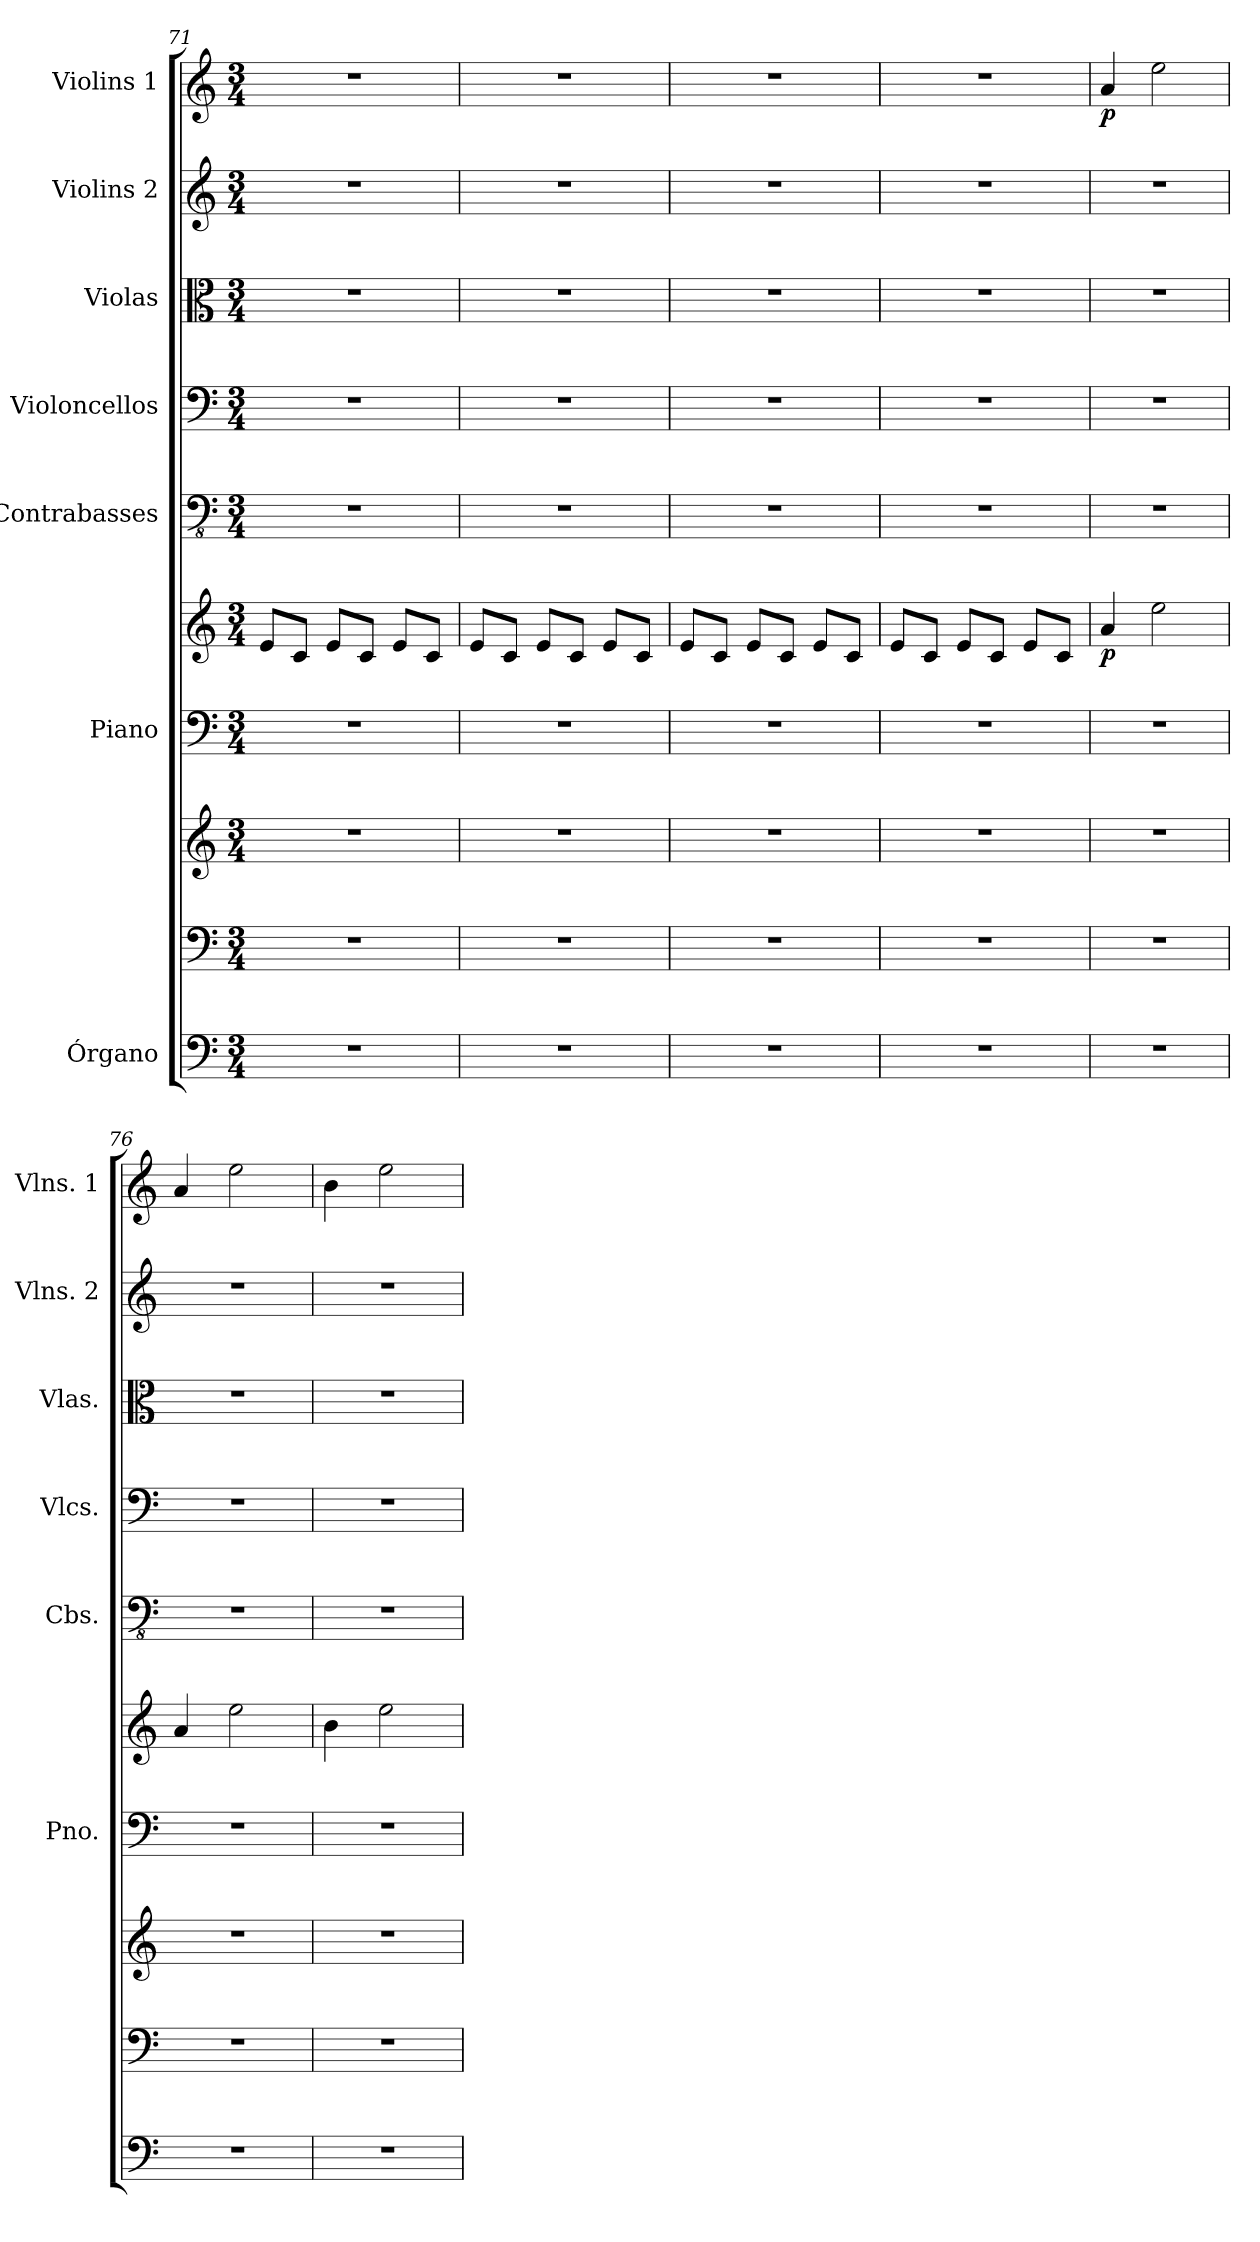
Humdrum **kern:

**kern	**kern	**kern	**kern	**kern	**dynam	**kern	**kern	**kern	**kern	**kern	**dynam
*part7	*part7	*part7	*part6	*part6	*part6	*part5	*part4	*part3	*part2	*part1	*part1
*staff10	*staff9	*staff8	*staff7	*staff6	*staff6/7	*staff5	*staff4	*staff3	*staff2	*staff1	*staff1
*I"Órgano	*	*	*I"Piano	*	*	*I"Contrabasses	*I"Violoncellos	*I"Violas	*I"Violins 2	*I"Violins 1	*
*	*	*	*I'Pno.	*	*	*I'Cbs.	*I'Vlcs.	*I'Vlas.	*I'Vlns. 2	*I'Vlns. 1	*
!!LO:PB:g=z
*clefF4	*clefF4	*clefG2	*clefF4	*clefG2	*	*clefFv4	*clefF4	*clefC3	*clefG2	*clefG2	*
*k[]	*k[]	*k[]	*k[]	*k[]	*	*k[]	*k[]	*k[]	*k[]	*k[]	*
*M3/4	*M3/4	*M3/4	*M3/4	*M3/4	*	*M3/4	*M3/4	*M3/4	*M3/4	*M3/4	*
=71	=71	=71	=71	=71	=71	=71	=71	=71	=71	=71	=71
2.r	2.r	2.r	2.r	8e/L	.	2.r	2.r	2.r	2.r	2.r	.
.	.	.	.	8c/J	.	.	.	.	.	.	.
.	.	.	.	8e/L	.	.	.	.	.	.	.
.	.	.	.	8c/J	.	.	.	.	.	.	.
.	.	.	.	8e/L	.	.	.	.	.	.	.
.	.	.	.	8c/J	.	.	.	.	.	.	.
=72	=72	=72	=72	=72	=72	=72	=72	=72	=72	=72	=72
2.r	2.r	2.r	2.r	8e/L	.	2.r	2.r	2.r	2.r	2.r	.
.	.	.	.	8c/J	.	.	.	.	.	.	.
.	.	.	.	8e/L	.	.	.	.	.	.	.
.	.	.	.	8c/J	.	.	.	.	.	.	.
.	.	.	.	8e/L	.	.	.	.	.	.	.
.	.	.	.	8c/J	.	.	.	.	.	.	.
=73	=73	=73	=73	=73	=73	=73	=73	=73	=73	=73	=73
2.r	2.r	2.r	2.r	8e/L	.	2.r	2.r	2.r	2.r	2.r	.
.	.	.	.	8c/J	.	.	.	.	.	.	.
.	.	.	.	8e/L	.	.	.	.	.	.	.
.	.	.	.	8c/J	.	.	.	.	.	.	.
.	.	.	.	8e/L	.	.	.	.	.	.	.
.	.	.	.	8c/J	.	.	.	.	.	.	.
=74	=74	=74	=74	=74	=74	=74	=74	=74	=74	=74	=74
2.r	2.r	2.r	2.r	8e/L	.	2.r	2.r	2.r	2.r	2.r	.
.	.	.	.	8c/J	.	.	.	.	.	.	.
.	.	.	.	8e/L	.	.	.	.	.	.	.
.	.	.	.	8c/J	.	.	.	.	.	.	.
.	.	.	.	8e/L	.	.	.	.	.	.	.
.	.	.	.	8c/J	.	.	.	.	.	.	.
=75	=75	=75	=75	=75	=75	=75	=75	=75	=75	=75	=75
!	!	!	!	!	!LO:DY:b	!	!	!	!	!	!LO:DY:b
2.r	2.r	2.r	2.r	4a/	p	2.r	2.r	2.r	2.r	4a/	p
.	.	.	.	2ee\	.	.	.	.	.	2ee\	.
=76	=76	=76	=76	=76	=76	=76	=76	=76	=76	=76	=76
2.r	2.r	2.r	2.r	4a/	.	2.r	2.r	2.r	2.r	4a/	.
.	.	.	.	2ee\	.	.	.	.	.	2ee\	.
=77	=77	=77	=77	=77	=77	=77	=77	=77	=77	=77	=77
2.r	2.r	2.r	2.r	4b\	.	2.r	2.r	2.r	2.r	4b\	.
.	.	.	.	2ee\	.	.	.	.	.	2ee\	.
=	=	=	=	=	=	=	=	=	=	=	=
*-	*-	*-	*-	*-	*-	*-	*-	*-	*-	*-	*-
